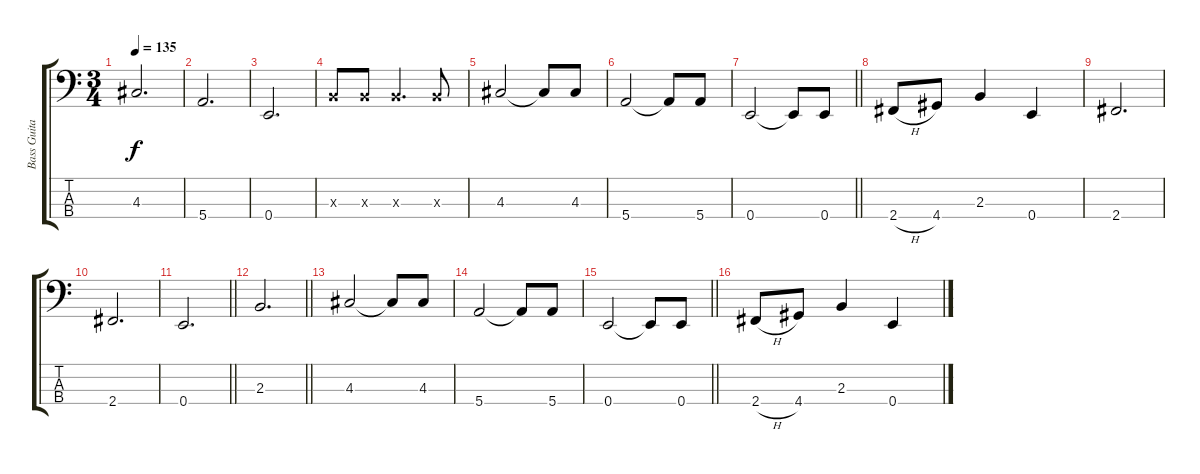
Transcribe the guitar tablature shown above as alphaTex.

\track ("Bass Guitar" "Bass Guita") {instrument electricbasspick}
\staff {score tabs}
\tuning (G2 D2 A1 E1) {hide}
\ts (3 4)
\tempo 135
\clef f4
\ks c
4.3.2{d dy f} |
5.4.2{d} |
0.4.2{d} |
2.3{x}.8 2.3{x}.8 2.3{x}.4{d} 2.3{x}.8 |
4.3.2 4.3{t}.8 4.3.8 |
5.4.2 5.4{t}.8 5.4.8 |
\barLineRight lightlight
0.4.2 0.4{t}.8 0.4.8 |
2.4{h}.8 4.4.8 2.3.4 0.4.4 |
2.4.2{d} |
2.4.2{d} |
\barLineRight lightlight
0.4.2{d} |
\barLineRight lightlight
2.3.2{d} |
4.3.2 4.3{t}.8 4.3.8 |
5.4.2 5.4{t}.8 5.4.8 |
\barLineRight lightlight
0.4.2 0.4{t}.8 0.4.8 |
2.4{h}.8 4.4.8 2.3.4 0.4.4
